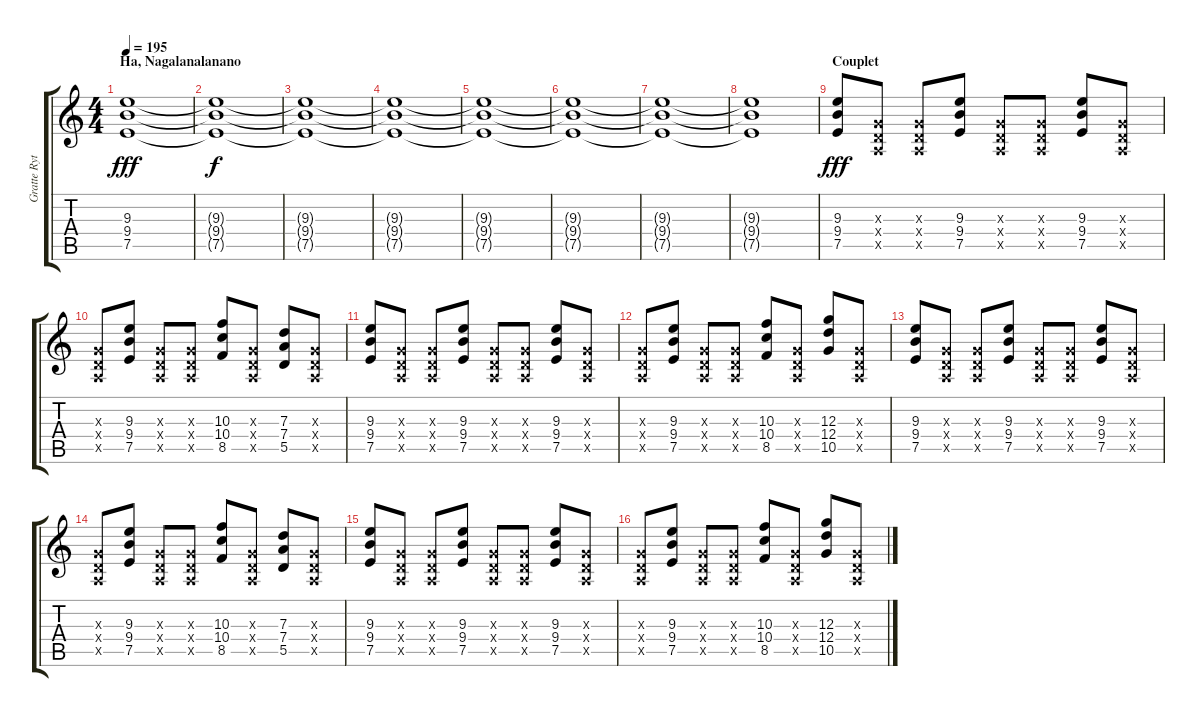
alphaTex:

\track ("Gratte Rythme" "Gratte Ryt") {instrument overdrivenguitar}
\staff {score tabs}
\tuning (E4 B3 G3 D3 A2 E2) {hide}
\ts (4 4)
\section ("" "Ha, Nagalanalanano")
\tempo 195
\clef g2
\ks c
(9.3 9.4 7.5).1{dy fff} |
(9.3{t} 9.4{t} 7.5{t}).1{dy f} |
(9.3{t} 9.4{t} 7.5{t}).1 |
(9.3{t} 9.4{t} 7.5{t}).1 |
(9.3{t} 9.4{t} 7.5{t}).1 |
(9.3{t} 9.4{t} 7.5{t}).1 |
(9.3{t} 9.4{t} 7.5{t}).1 |
(9.3{t} 9.4{t} 7.5{t}).1 |
\section ("" "Couplet")
(9.3 9.4 7.5).8{dy fff} (0.3{x} 0.4{x} 0.5{x}).8 (0.3{x} 0.4{x} 0.5{x}).8 (9.3 9.4 7.5).8 (0.3{x} 0.4{x} 0.5{x}).8 (0.3{x} 0.4{x} 0.5{x}).8 (9.3 9.4 7.5).8 (0.3{x} 0.4{x} 0.5{x}).8 |
(0.3{x} 0.4{x} 0.5{x}).8 (9.3 9.4 7.5).8 (0.3{x} 0.4{x} 0.5{x}).8 (0.3{x} 0.4{x} 0.5{x}).8 (10.3 10.4 8.5).8 (0.3{x} 0.4{x} 0.5{x}).8 (7.3 7.4 5.5).8 (0.3{x} 0.4{x} 0.5{x}).8 |
(9.3 9.4 7.5).8 (0.3{x} 0.4{x} 0.5{x}).8 (0.3{x} 0.4{x} 0.5{x}).8 (9.3 9.4 7.5).8 (0.3{x} 0.4{x} 0.5{x}).8 (0.3{x} 0.4{x} 0.5{x}).8 (9.3 9.4 7.5).8 (0.3{x} 0.4{x} 0.5{x}).8 |
(0.3{x} 0.4{x} 0.5{x}).8 (9.3 9.4 7.5).8 (0.3{x} 0.4{x} 0.5{x}).8 (0.3{x} 0.4{x} 0.5{x}).8 (10.3 10.4 8.5).8 (0.3{x} 0.4{x} 0.5{x}).8 (12.3 12.4 10.5).8 (0.3{x} 0.4{x} 0.5{x}).8 |
(9.3 9.4 7.5).8 (0.3{x} 0.4{x} 0.5{x}).8 (0.3{x} 0.4{x} 0.5{x}).8 (9.3 9.4 7.5).8 (0.3{x} 0.4{x} 0.5{x}).8 (0.3{x} 0.4{x} 0.5{x}).8 (9.3 9.4 7.5).8 (0.3{x} 0.4{x} 0.5{x}).8 |
(0.3{x} 0.4{x} 0.5{x}).8 (9.3 9.4 7.5).8 (0.3{x} 0.4{x} 0.5{x}).8 (0.3{x} 0.4{x} 0.5{x}).8 (10.3 10.4 8.5).8 (0.3{x} 0.4{x} 0.5{x}).8 (7.3 7.4 5.5).8 (0.3{x} 0.4{x} 0.5{x}).8 |
(9.3 9.4 7.5).8 (0.3{x} 0.4{x} 0.5{x}).8 (0.3{x} 0.4{x} 0.5{x}).8 (9.3 9.4 7.5).8 (0.3{x} 0.4{x} 0.5{x}).8 (0.3{x} 0.4{x} 0.5{x}).8 (9.3 9.4 7.5).8 (0.3{x} 0.4{x} 0.5{x}).8 |
(0.3{x} 0.4{x} 0.5{x}).8 (9.3 9.4 7.5).8 (0.3{x} 0.4{x} 0.5{x}).8 (0.3{x} 0.4{x} 0.5{x}).8 (10.3 10.4 8.5).8 (0.3{x} 0.4{x} 0.5{x}).8 (12.3 12.4 10.5).8 (0.3{x} 0.4{x} 0.5{x}).8
